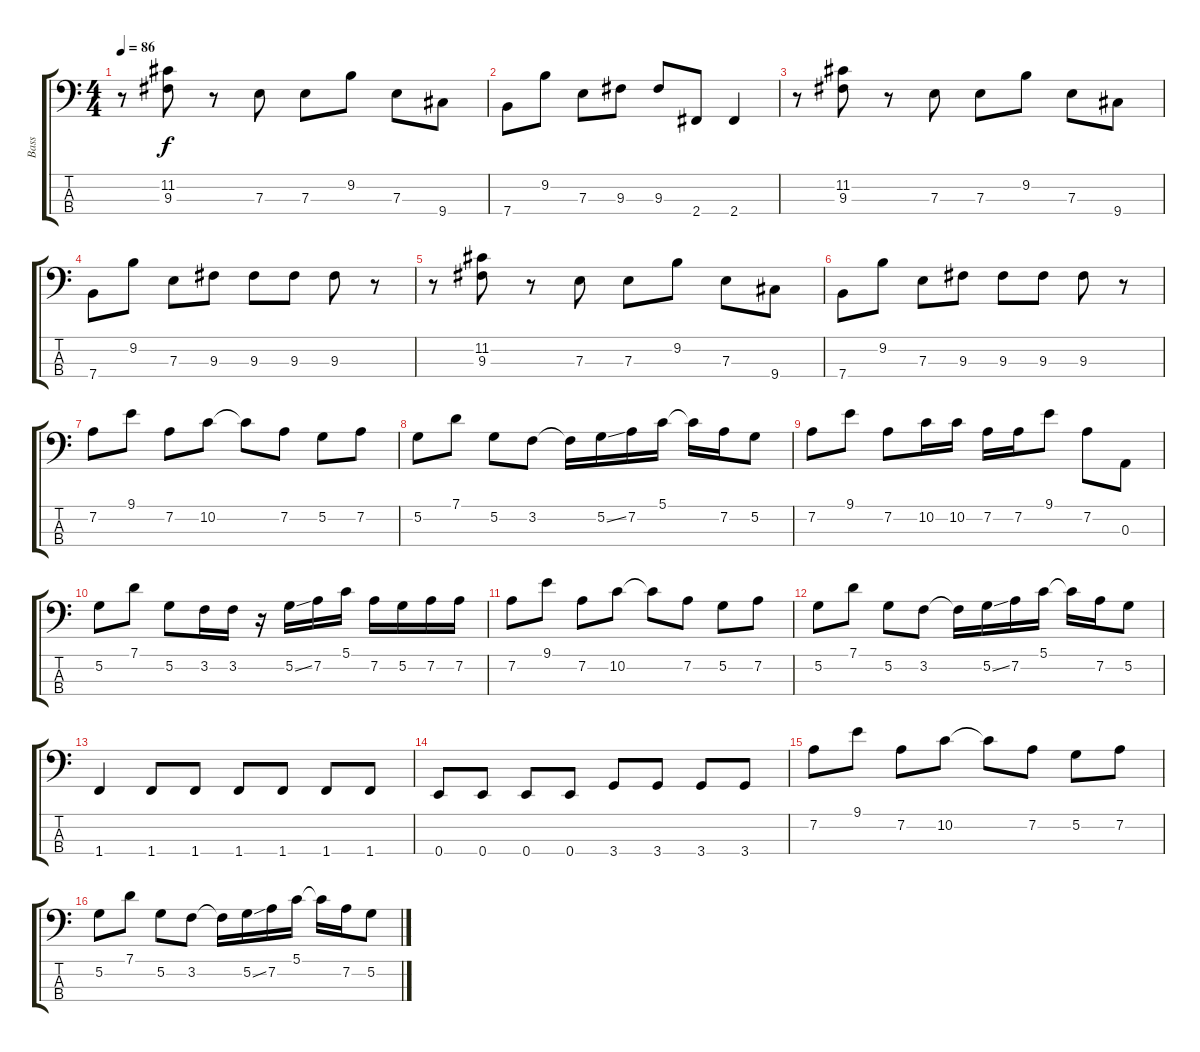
\track ("Bass" "Bass") {instrument electricbasspick}
\staff {score tabs}
\tuning (G2 D2 A1 E1) {hide}
\ts (4 4)
\tempo 86
\clef f4
\ks c
r.8{dy f} (11.2 9.3).8 r.8 7.3.8 7.3.8 9.2.8 7.3.8 9.4.8 |
7.4.8 9.2.8 7.3.8 9.3.8 9.3.8 2.4.8 2.4.4 |
r.8 (11.2 9.3).8 r.8 7.3.8 7.3.8 9.2.8 7.3.8 9.4.8 |
7.4.8 9.2.8 7.3.8 9.3.8 9.3.8 9.3.8 9.3.8 r.8 |
r.8 (11.2 9.3).8 r.8 7.3.8 7.3.8 9.2.8 7.3.8 9.4.8 |
7.4.8 9.2.8 7.3.8 9.3.8 9.3.8 9.3.8 9.3.8 r.8 |
7.2.8 9.1.8 7.2.8 10.2.8 10.2{t}.8 7.2.8 5.2.8 7.2.8 |
5.2.8 7.1.8 5.2.8 3.2.8 3.2{t}.16 5.2{ss}.16 7.2.16 5.1.16 5.1{t}.16 7.2.16 5.2.8 |
7.2.8 9.1.8 7.2.8 10.2.16 10.2.16 7.2.16 7.2.16 9.1.8 7.2.8 0.3.8 |
5.2.8 7.1.8 5.2.8 3.2.16 3.2.16 r.16 5.2{ss}.16 7.2.16 5.1.16 7.2.16 5.2.16 7.2.16 7.2.16 |
7.2.8 9.1.8 7.2.8 10.2.8 10.2{t}.8 7.2.8 5.2.8 7.2.8 |
5.2.8 7.1.8 5.2.8 3.2.8 3.2{t}.16 5.2{ss}.16 7.2.16 5.1.16 5.1{t}.16 7.2.16 5.2.8 |
1.4.4 1.4.8 1.4.8 1.4.8 1.4.8 1.4.8 1.4.8 |
0.4.8 0.4.8 0.4.8 0.4.8 3.4.8 3.4.8 3.4.8 3.4.8 |
7.2.8 9.1.8 7.2.8 10.2.8 10.2{t}.8 7.2.8 5.2.8 7.2.8 |
5.2.8 7.1.8 5.2.8 3.2.8 3.2{t}.16 5.2{ss}.16 7.2.16 5.1.16 5.1{t}.16 7.2.16 5.2.8
